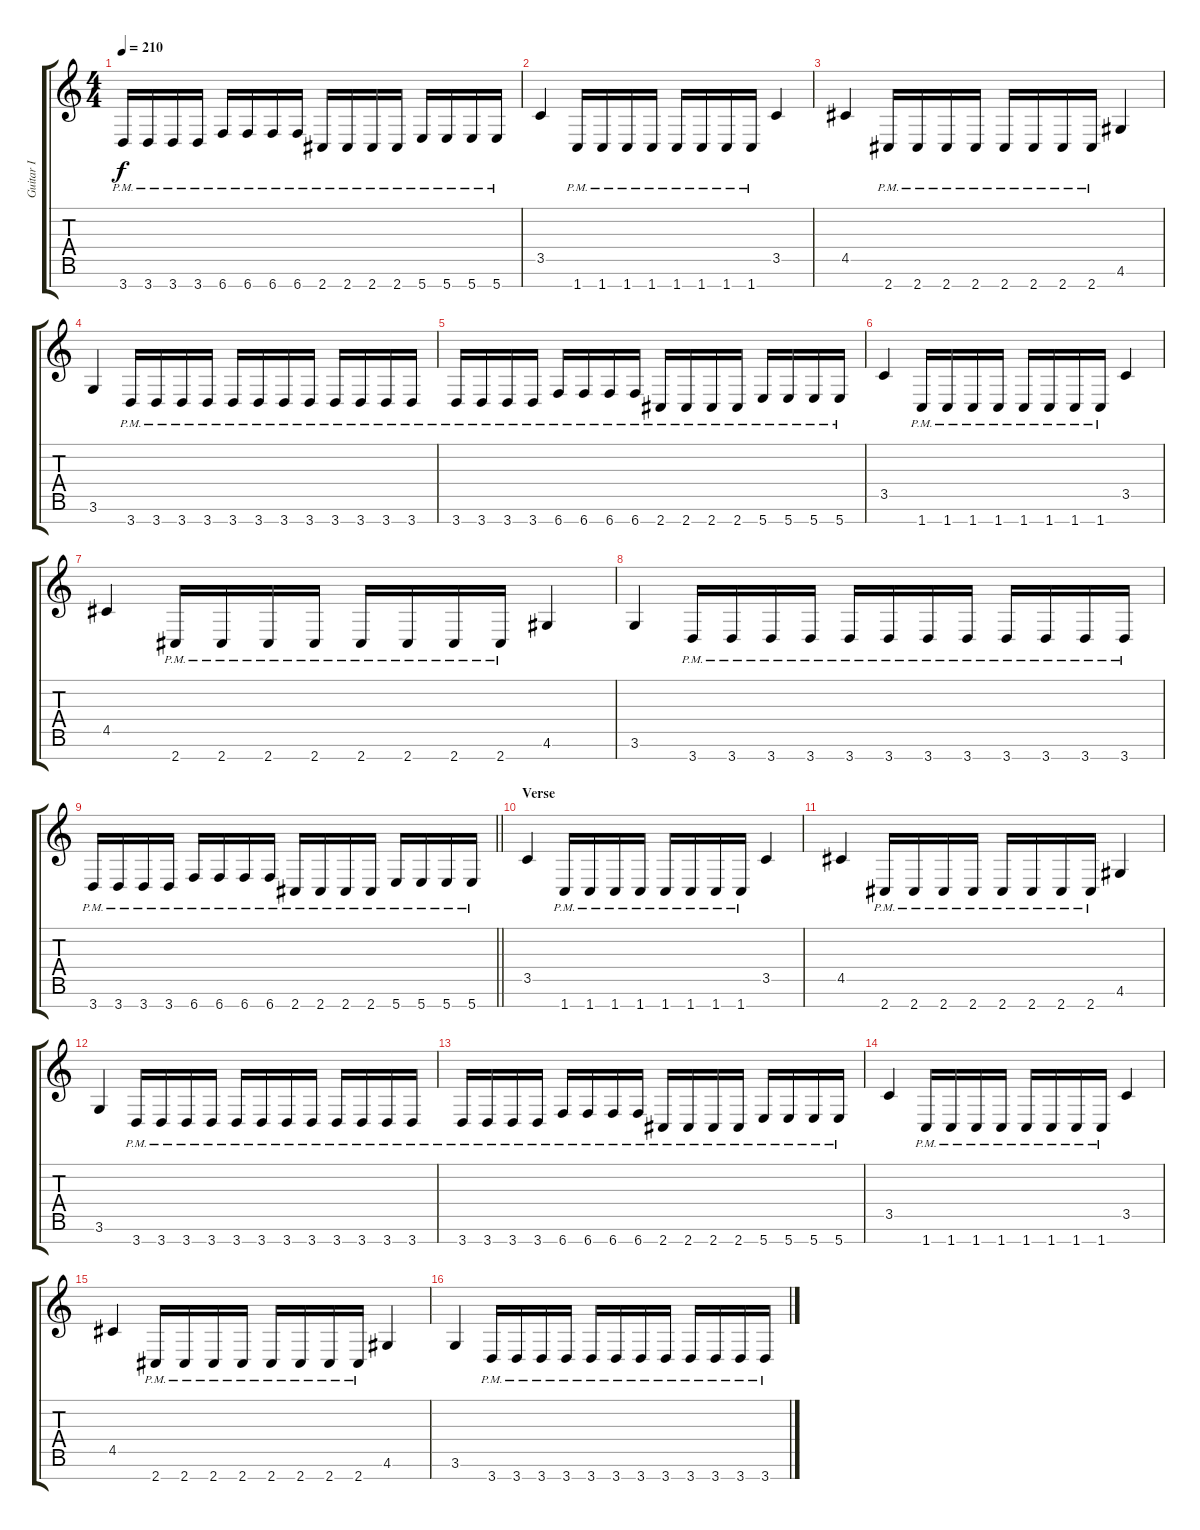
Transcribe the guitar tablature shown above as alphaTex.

\track ("Guitar I" "Guitar I") {instrument distortionguitar}
\staff {score tabs}
\tuning (E4 B3 G3 D3 A2 E2 B1) {hide}
\ts (4 4)
\tempo 210
\clef g2
\ks c
3.7{pm}.16{dy f} 3.7{pm}.16 3.7{pm}.16 3.7{pm}.16 6.7{pm}.16 6.7{pm}.16 6.7{pm}.16 6.7{pm}.16 2.7{pm}.16 2.7{pm}.16 2.7{pm}.16 2.7{pm}.16 5.7{pm}.16 5.7{pm}.16 5.7{pm}.16 5.7{pm}.16 |
3.5.4 1.7{pm}.16 1.7{pm}.16 1.7{pm}.16 1.7{pm}.16 1.7{pm}.16 1.7{pm}.16 1.7{pm}.16 1.7{pm}.16 3.5.4 |
4.5.4 2.7{pm}.16 2.7{pm}.16 2.7{pm}.16 2.7{pm}.16 2.7{pm}.16 2.7{pm}.16 2.7{pm}.16 2.7{pm}.16 4.6.4 |
3.6.4 3.7{pm}.16 3.7{pm}.16 3.7{pm}.16 3.7{pm}.16 3.7{pm}.16 3.7{pm}.16 3.7{pm}.16 3.7{pm}.16 3.7{pm}.16 3.7{pm}.16 3.7{pm}.16 3.7{pm}.16 |
3.7{pm}.16 3.7{pm}.16 3.7{pm}.16 3.7{pm}.16 6.7{pm}.16 6.7{pm}.16 6.7{pm}.16 6.7{pm}.16 2.7{pm}.16 2.7{pm}.16 2.7{pm}.16 2.7{pm}.16 5.7{pm}.16 5.7{pm}.16 5.7{pm}.16 5.7{pm}.16 |
3.5.4 1.7{pm}.16 1.7{pm}.16 1.7{pm}.16 1.7{pm}.16 1.7{pm}.16 1.7{pm}.16 1.7{pm}.16 1.7{pm}.16 3.5.4 |
4.5.4 2.7{pm}.16 2.7{pm}.16 2.7{pm}.16 2.7{pm}.16 2.7{pm}.16 2.7{pm}.16 2.7{pm}.16 2.7{pm}.16 4.6.4 |
3.6.4 3.7{pm}.16 3.7{pm}.16 3.7{pm}.16 3.7{pm}.16 3.7{pm}.16 3.7{pm}.16 3.7{pm}.16 3.7{pm}.16 3.7{pm}.16 3.7{pm}.16 3.7{pm}.16 3.7{pm}.16 |
\barLineRight lightlight
3.7{pm}.16 3.7{pm}.16 3.7{pm}.16 3.7{pm}.16 6.7{pm}.16 6.7{pm}.16 6.7{pm}.16 6.7{pm}.16 2.7{pm}.16 2.7{pm}.16 2.7{pm}.16 2.7{pm}.16 5.7{pm}.16 5.7{pm}.16 5.7{pm}.16 5.7{pm}.16 |
\section ("" "Verse")
3.5.4 1.7{pm}.16 1.7{pm}.16 1.7{pm}.16 1.7{pm}.16 1.7{pm}.16 1.7{pm}.16 1.7{pm}.16 1.7{pm}.16 3.5.4 |
4.5.4 2.7{pm}.16 2.7{pm}.16 2.7{pm}.16 2.7{pm}.16 2.7{pm}.16 2.7{pm}.16 2.7{pm}.16 2.7{pm}.16 4.6.4 |
3.6.4 3.7{pm}.16 3.7{pm}.16 3.7{pm}.16 3.7{pm}.16 3.7{pm}.16 3.7{pm}.16 3.7{pm}.16 3.7{pm}.16 3.7{pm}.16 3.7{pm}.16 3.7{pm}.16 3.7{pm}.16 |
3.7{pm}.16 3.7{pm}.16 3.7{pm}.16 3.7{pm}.16 6.7{pm}.16 6.7{pm}.16 6.7{pm}.16 6.7{pm}.16 2.7{pm}.16 2.7{pm}.16 2.7{pm}.16 2.7{pm}.16 5.7{pm}.16 5.7{pm}.16 5.7{pm}.16 5.7{pm}.16 |
3.5.4 1.7{pm}.16 1.7{pm}.16 1.7{pm}.16 1.7{pm}.16 1.7{pm}.16 1.7{pm}.16 1.7{pm}.16 1.7{pm}.16 3.5.4 |
4.5.4 2.7{pm}.16 2.7{pm}.16 2.7{pm}.16 2.7{pm}.16 2.7{pm}.16 2.7{pm}.16 2.7{pm}.16 2.7{pm}.16 4.6.4 |
3.6.4 3.7{pm}.16 3.7{pm}.16 3.7{pm}.16 3.7{pm}.16 3.7{pm}.16 3.7{pm}.16 3.7{pm}.16 3.7{pm}.16 3.7{pm}.16 3.7{pm}.16 3.7{pm}.16 3.7{pm}.16
